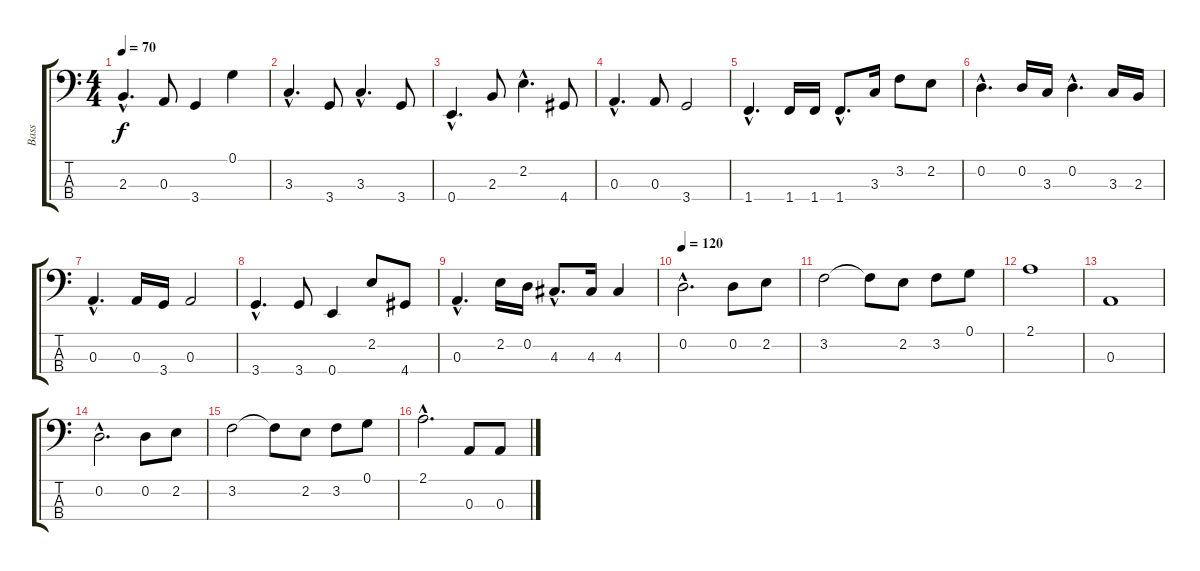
\track ("Bass" "Bass") {instrument electricbassfinger}
\staff {score tabs}
\tuning (G2 D2 A1 E1) {hide}
\ts (4 4)
\tempo 70
\clef f4
\ks c
2.3{hac}.4{d dy f} 0.3.8 3.4.4 0.1.4 |
3.3{hac}.4{d} 3.4.8 3.3{hac}.4{d} 3.4.8 |
0.4{hac}.4{d} 2.3.8 2.2{hac}.4{d} 4.4.8 |
0.3{hac}.4{d} 0.3.8 3.4.2 |
1.4{hac}.4{d} 1.4.16 1.4.16 1.4{hac}.8{d} 3.3.16 3.2.8 2.2.8 |
0.2{hac}.4{d} 0.2.16 3.3.16 0.2{hac}.4{d} 3.3.16 2.3.16 |
0.3{hac}.4{d} 0.3.16 3.4.16 0.3.2 |
3.4{hac}.4{d} 3.4.8 0.4.4 2.2.8 4.4.8 |
0.3{hac}.4{d} 2.2.16 0.2.16 4.3{hac}.8{d} 4.3.16 4.3.4 |
\tempo 120
0.2{hac}.2{d} 0.2.8 2.2.8 |
3.2.2 3.2{t}.8 2.2.8 3.2.8 0.1.8 |
2.1.1 |
0.3.1 |
0.2{hac}.2{d} 0.2.8 2.2.8 |
3.2.2 3.2{t}.8 2.2.8 3.2.8 0.1.8 |
2.1{hac}.2{d} 0.3.8 0.3.8
